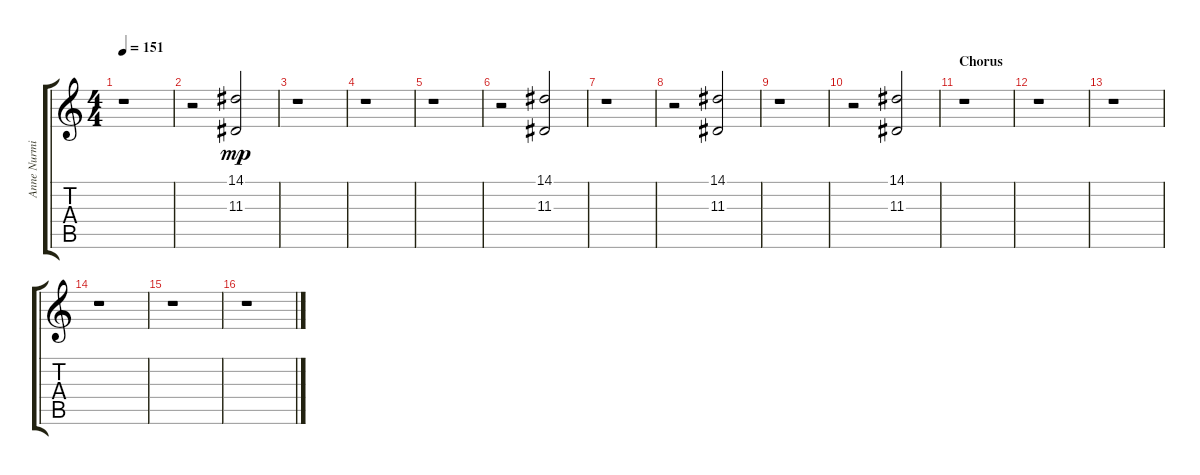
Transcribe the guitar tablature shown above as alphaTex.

\track ("Anne Nurmi" "Anne Nurmi") {instrument tubularbells}
\staff {score tabs}
\tuning (Db4 Ab3 E3 B2 Gb2 Db2) {hide}
\ts (4 4)
\tempo 151
\clef g2
\ks c
r.1{dy mp} |
r.2 (14.1 11.3).2 |
r.1 |
r.1 |
r.1 |
r.2 (14.1 11.3).2 |
r.1 |
r.2 (14.1 11.3).2 |
r.1 |
r.2 (14.1 11.3).2 |
\section ("" "Chorus")
r.1 |
r.1 |
r.1 |
r.1 |
r.1 |
r.1
